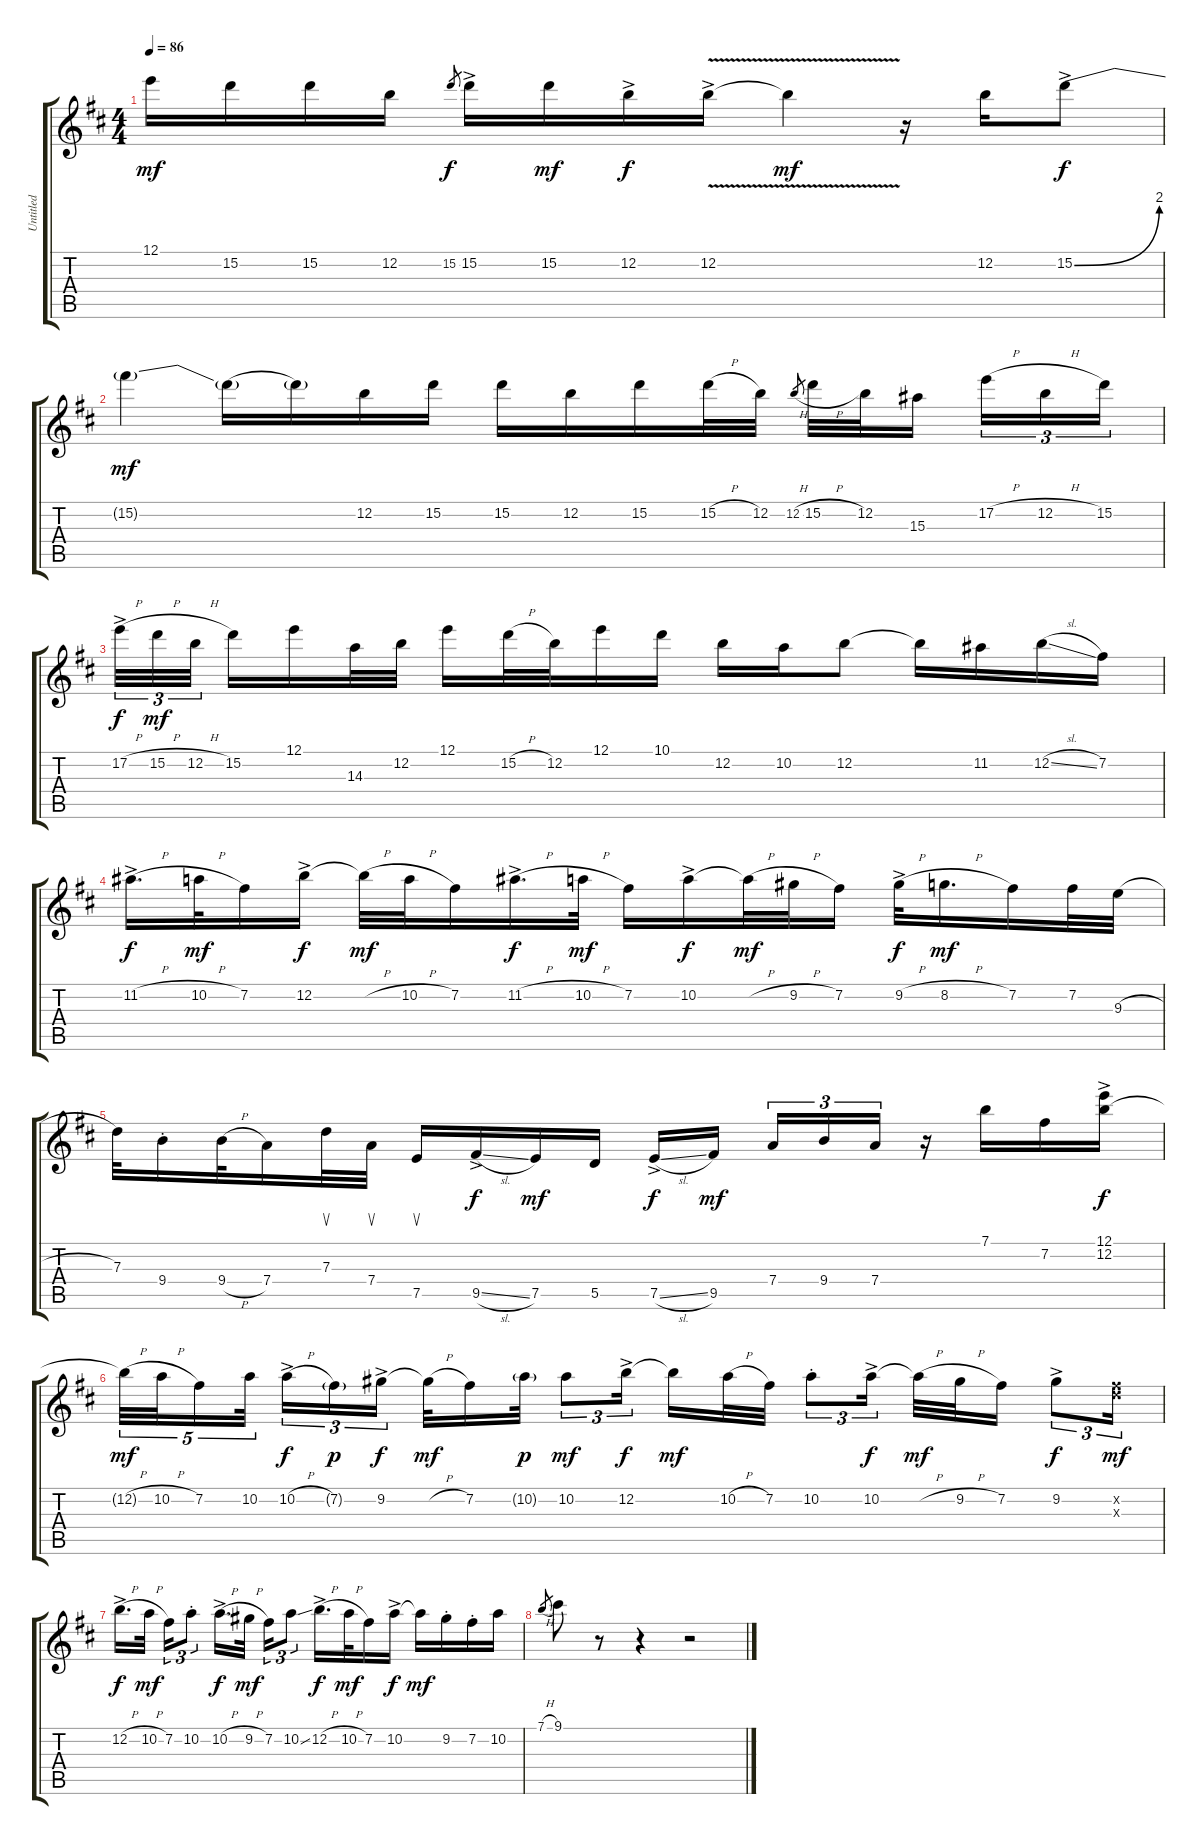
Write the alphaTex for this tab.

\track ("Untitled" "Untitled") {instrument distortionguitar}
\staff {score tabs}
\tuning (E4 B3 G3 D3 A2 E2) {hide}
\ts (4 4)
\tempo 86
\clef g2
\ks d
12.1.16{dy mf} 15.2.16 15.2.16 12.2.16 15.2.8{gr dy f} 15.2{ac}.16 15.2.16{dy mf} 12.2{ac}.16{dy f} 12.2{v ac}.16 12.2{v t}.4{dy mf} r.16 12.2.16 15.2{be (bend 0 0 60 8) ac}.8{dy f} |
15.2{t}.4{dy mf} 15.2{be (hold 40 0 60 0) t}.16 15.2{t}.16 12.2.16 15.2.16 15.2.16 12.2.16 15.2.16 15.2{h}.32 12.2.32 12.2{h}.8{gr} 15.2{h}.32 12.2.32 15.3.16{beam splitsecondary} 17.2{h}.16{tu (3 2)} 12.2{h}.16{tu (3 2)} 15.2.16{tu (3 2)} |
17.2{h ac}.32{tu (3 2) dy f} 15.2{h}.32{tu (3 2) dy mf} 12.2{h}.32{tu (3 2) beam splitsecondary} 15.2.16 12.1.16 14.3.32 12.2.32 12.1.16 15.2{h}.32 12.2.32 12.1.16 10.1.16 12.2.16 10.2.16 12.2.8 12.2{t}.16 11.2.16 12.2{sl}.16 7.2.16 |
11.2{h ac}.16{d dy f} 10.2{h}.32{dy mf} 7.2.16 12.2{ac}.16{dy f} 12.2{h t}.32{dy mf} 10.2{h}.32 7.2.16 11.2{h ac}.16{d dy f} 10.2{h}.32{dy mf} 7.2.16 10.2{ac}.16{dy f} 10.2{h t}.32{dy mf} 9.2{h}.32 7.2.16 9.2{h ac}.32{dy f} 8.2{h}.16{d dy mf} 7.2.16 7.2.32 9.3{h}.32 |
7.3.32 9.4{st}.16 9.4{h}.32 7.4.16 7.3.32{su} 7.4.32{su} 7.5.16{su} 9.5{sl ac}.16{dy f} 7.5.16{dy mf} 5.5.16 7.5{sl ac}.16{dy f} 9.5.16{dy mf beam splitsecondary} 7.4.16{tu (3 2)} 9.4.16{tu (3 2)} 7.4.16{tu (3 2)} r.16 7.1.16 7.2.16 (12.1{ac} 12.2{ac}).16{dy f} |
12.2{h t}.32{tu (5 4) dy mf} 10.2{h}.32{tu (5 4)} 7.2.16{tu (5 4)} 10.2.32{tu (5 4) beam splitsecondary} 10.2{h ac}.16{tu (3 2) dy f} 7.2{g}.16{tu (3 2) dy p} 9.2{ac}.16{tu (3 2) dy f} 9.2{h t}.32{dy mf} 7.2.16 10.2{g}.32{dy p} 10.2.8{tu (3 2) dy mf} 12.2{ac}.16{tu (3 2) dy f} 12.2{t}.16{dy mf} 10.2{h}.32 7.2.32 10.2{st}.8{tu (3 2)} 10.2{ac}.16{tu (3 2) dy f} 10.2{h t}.32{dy mf} 9.2{h}.32 7.2.16 9.2{ac}.8{tu (3 2) dy f} (7.2{x} 7.3{x}).16{tu (3 2) dy mf} |
12.2{h ac}.16{d dy f} 10.2{h}.32{dy mf beam splitsecondary} 7.2.16{tu (3 2)} 10.2{st}.8{tu (3 2)} 10.2{h ac}.16{d dy f} 9.2{h}.32{dy mf beam splitsecondary} 7.2.16{tu (3 2)} 10.2{ss}.8{tu (3 2)} 12.2{h ac}.16{d dy f} 10.2{h}.32{dy mf} 7.2.16 10.2{ac}.16{dy f} 10.2{t}.16{dy mf} 9.2{st}.16 7.2{st}.16 10.2.16 |
7.1{h}.8{gr} 9.1.8 r.8 r.4 r.2
